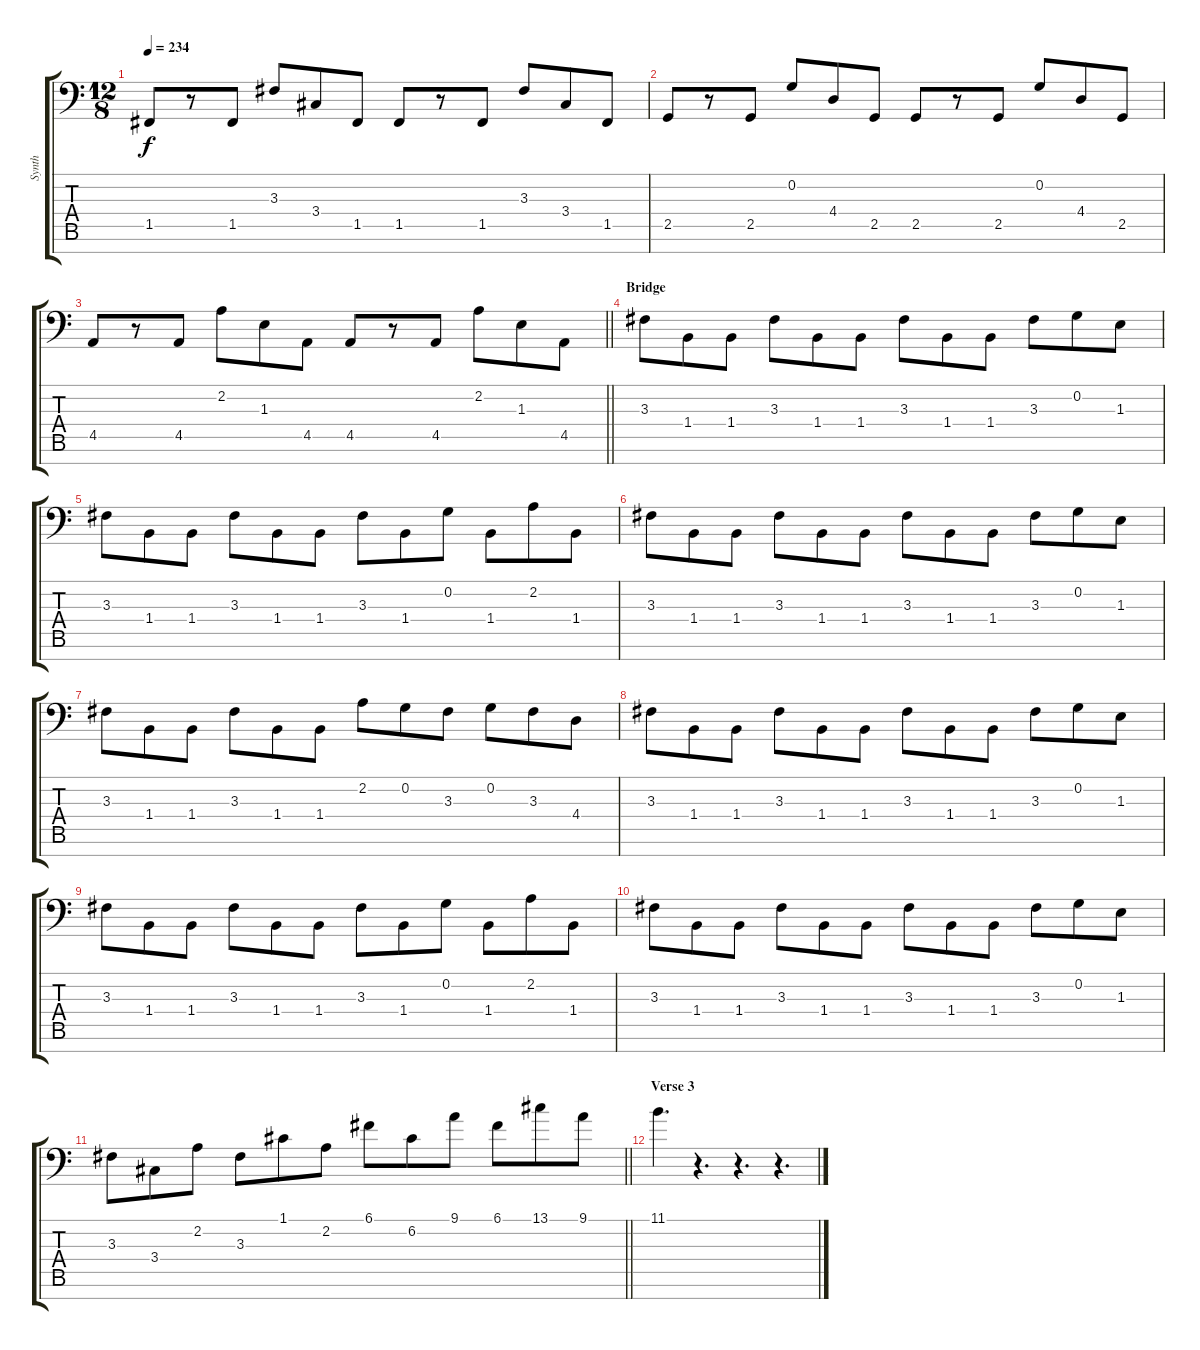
\track ("Synth" "Synth") {instrument lead2sawtooth}
\staff {score tabs}
\tuning (C4 G3 Eb3 Bb2 F2 C2 G1) {hide}
\ts (12 8)
\tempo 234
\clef f4
\ks c
1.5.8{dy f} r.8 1.5.8 3.3.8 3.4.8 1.5.8 1.5.8 r.8 1.5.8 3.3.8 3.4.8 1.5.8 |
2.5.8 r.8 2.5.8 0.2.8 4.4.8 2.5.8 2.5.8 r.8 2.5.8 0.2.8 4.4.8 2.5.8 |
\barLineRight lightlight
4.5.8 r.8 4.5.8 2.2.8 1.3.8 4.5.8 4.5.8 r.8 4.5.8 2.2.8 1.3.8 4.5.8 |
\section ("" "Bridge")
3.3.8 1.4.8 1.4.8 3.3.8 1.4.8 1.4.8 3.3.8 1.4.8 1.4.8 3.3.8 0.2.8 1.3.8 |
3.3.8 1.4.8 1.4.8 3.3.8 1.4.8 1.4.8 3.3.8 1.4.8 0.2.8 1.4.8 2.2.8 1.4.8 |
3.3.8 1.4.8 1.4.8 3.3.8 1.4.8 1.4.8 3.3.8 1.4.8 1.4.8 3.3.8 0.2.8 1.3.8 |
3.3.8 1.4.8 1.4.8 3.3.8 1.4.8 1.4.8 2.2.8 0.2.8 3.3.8 0.2.8 3.3.8 4.4.8 |
3.3.8 1.4.8 1.4.8 3.3.8 1.4.8 1.4.8 3.3.8 1.4.8 1.4.8 3.3.8 0.2.8 1.3.8 |
3.3.8 1.4.8 1.4.8 3.3.8 1.4.8 1.4.8 3.3.8 1.4.8 0.2.8 1.4.8 2.2.8 1.4.8 |
3.3.8 1.4.8 1.4.8 3.3.8 1.4.8 1.4.8 3.3.8 1.4.8 1.4.8 3.3.8 0.2.8 1.3.8 |
\barLineRight lightlight
3.3.8 3.4.8 2.2.8 3.3.8 1.1.8 2.2.8 6.1.8 6.2.8 9.1.8 6.1.8 13.1.8 9.1.8 |
\section ("" "Verse 3")
11.1.4{d} r.4{d} r.4{d} r.4{d}
